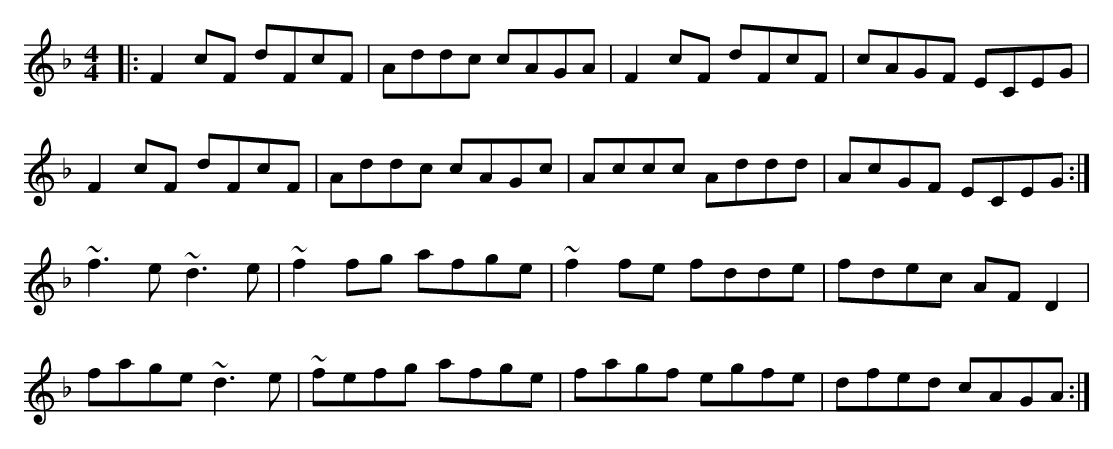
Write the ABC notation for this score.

X:1
M:4/4
K:F
|:F2cF dFcF|Addc cAGA|F2cF dFcF|cAGF ECEG|
F2cF dFcF|Addc cAGc|Accc Addd|AcGF ECEG:|
~f3e ~d3e|~f2fg afge|~f2fe fdde|fdec AFD2|
fage ~d3e|~fefg afge|fagf egfe|dfed cAGA:|
